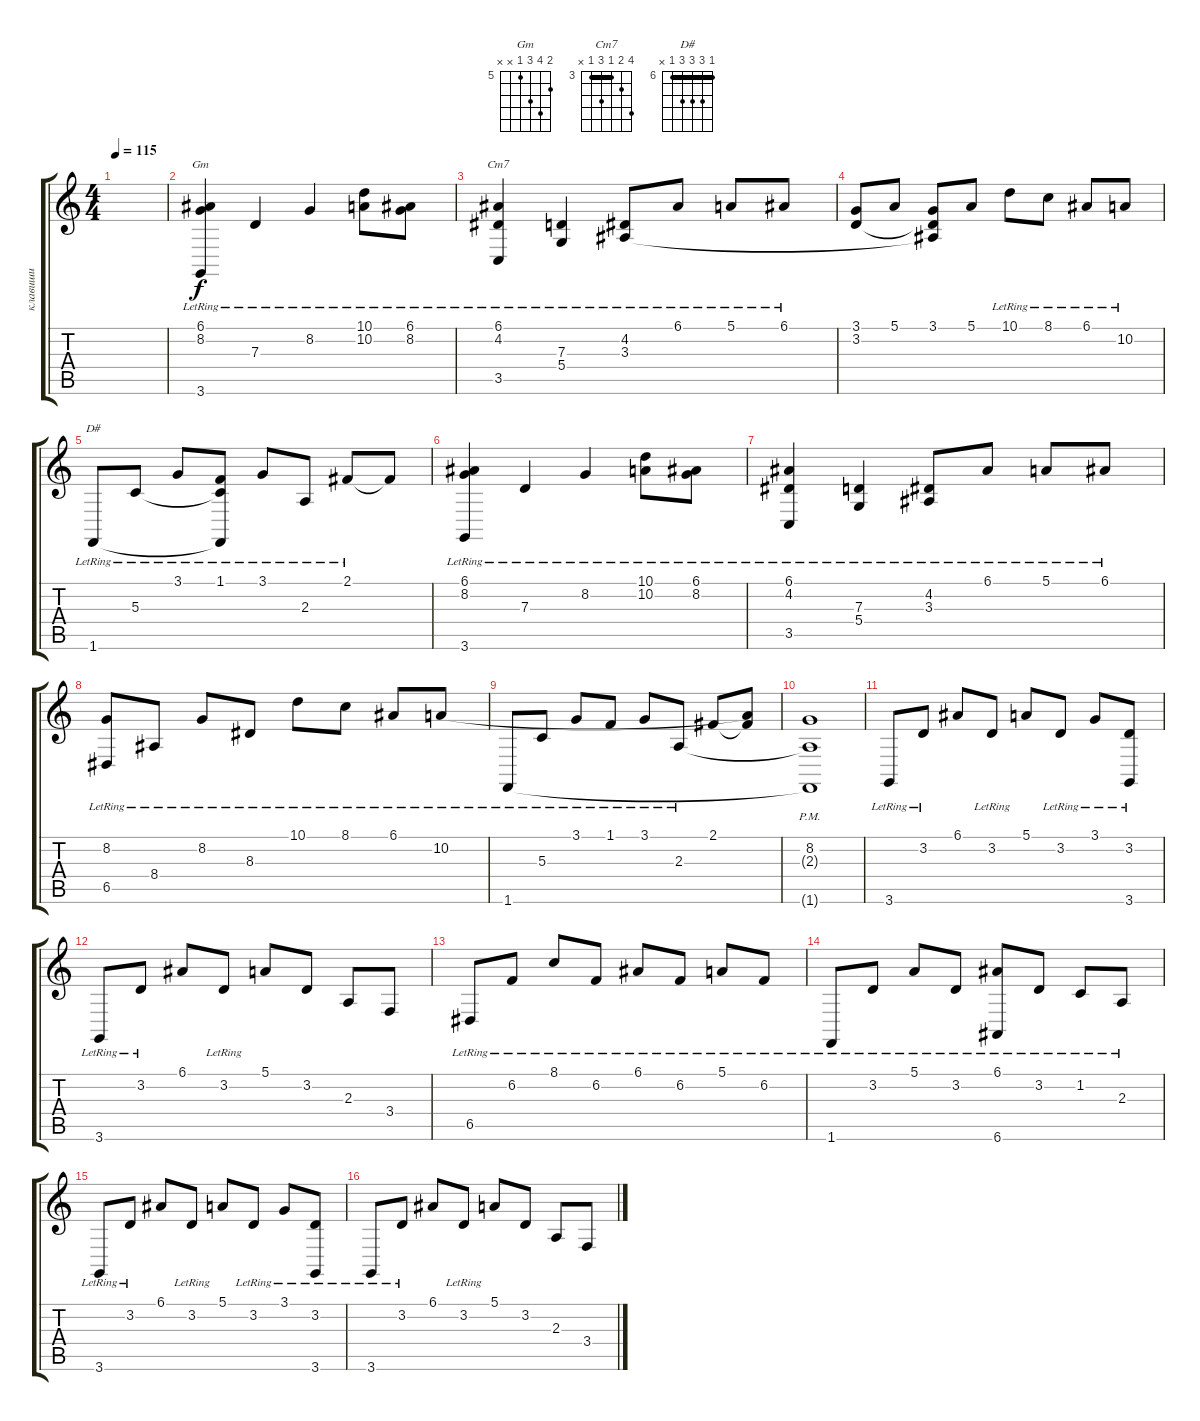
\track ("клавиши" "клавиши") {instrument brightacousticpiano}
\staff {score tabs}
\tuning (E4 B3 G3 D3 A2 E2) {hide}
\chord ("Gm" 6 8 7 5 x x) {firstfret 5}
\chord ("Cm7" 6 4 3 5 3 x) {firstfret 3 barre 3}
\chord ("D#" 6 8 8 8 6 x) {firstfret 6 barre 6}
\ts (4 4)
\tempo 115
\clef g2
\ks c
|
(6.1{lr} 8.2{lr} 3.6{lr}).4{ch "Gm"} 7.3{lr}.4 8.2{lr}.4 (10.1{lr} 10.2{lr}).8 (6.1{lr} 8.2{lr}).8 |
(6.1{lr} 4.2{lr} 3.5{lr}).4{ch "Cm7"} (7.3{lr} 5.4{lr}).4 (4.2{lr} 3.3{lr}).8 6.1{lr}.8 5.1{lr}.8 6.1{lr}.8 |
(3.1 3.2).8 5.1.8 (3.1 3.2{t} 3.3{t}).8 5.1.8 10.1{lr}.8 8.1{lr}.8 6.1{lr}.8 10.2{lr}.8 |
1.6{lr}.8{ch "D#"} 5.3{lr}.8 3.1{lr}.8 (1.1{lr} 5.3{t} 1.6{t}).8 3.1{lr}.8 2.3{lr}.8 2.1{lr}.8 2.1{t}.8 |
(6.1{lr} 8.2{lr} 3.6{lr}).4 7.3{lr}.4 8.2{lr}.4 (10.1{lr} 10.2{lr}).8 (6.1{lr} 8.2{lr}).8 |
(6.1{lr} 4.2{lr} 3.5{lr}).4 (7.3{lr} 5.4{lr}).4 (4.2{lr} 3.3{lr}).8 6.1{lr}.8 5.1{lr}.8 6.1{lr}.8 |
(8.2{lr} 6.5{lr}).8 8.4{lr}.8 8.2{lr}.8 8.3{lr}.8 10.1{lr}.8 8.1{lr}.8 6.1{lr}.8 10.2{lr}.8 |
1.6{lr}.8 5.3{lr}.8 3.1{lr}.8 1.1{lr}.8 3.1{lr}.8 2.3{lr}.8 2.1.8 (2.1{t} 10.2{t}).8 |
(8.2{pm} 2.3{t} 1.6{t}).1 |
3.6{lr}.8 3.2{lr}.8 6.1.8 3.2{lr}.8 5.1.8 3.2{lr}.8 3.1{lr}.8 (3.2{lr} 3.6).8 |
3.6{lr}.8 3.2{lr}.8 6.1.8 3.2{lr}.8 5.1.8 3.2.8 2.3.8 3.4.8 |
6.5{lr}.8 6.2{lr}.8 8.1{lr}.8 6.2{lr}.8 6.1{lr}.8 6.2{lr}.8 5.1{lr}.8 6.2{lr}.8 |
1.6{lr}.8 3.2{lr}.8 5.1{lr}.8 3.2{lr}.8 (6.1{lr} 6.6{lr}).8 3.2{lr}.8 1.2{lr}.8 2.3{lr}.8 |
3.6{lr}.8 3.2{lr}.8 6.1.8 3.2{lr}.8 5.1.8 3.2{lr}.8 3.1{lr}.8 (3.2{lr} 3.6).8 |
3.6{lr}.8 3.2{lr}.8 6.1.8 3.2{lr}.8 5.1.8 3.2.8 2.3.8 3.4.8
